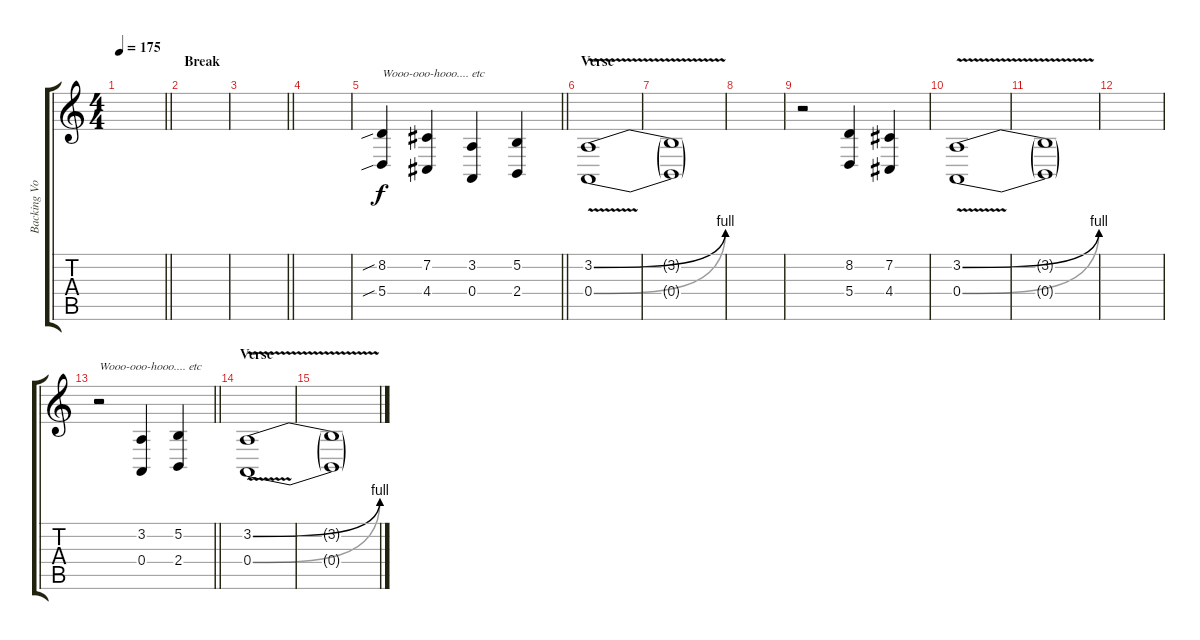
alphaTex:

\track ("Backing Vocals" "Backing Vo") {instrument choiraahs}
\staff {score tabs}
\tuning (B3 Gb3 D3 A2 E2 B1) {hide}
\ts (4 4)
\tempo 175
\clef g2
\barLineRight lightlight
\ks c
|
\section ("" "Break")
|
\barLineRight lightlight
|
|
\barLineRight lightlight
(8.2{sib} 5.4{sib}).4{txt "Wooo-ooo-hooo.... etc"} (7.2 4.4).4 (3.2 0.4).4 (5.2 2.4).4 |
\section ("" "Verse")
(3.2{be (bend 0 0 60 4)} 0.4{be (bend 0 0 60 4) v}).1 |
(3.2{t} 0.4{t}).1 |
|
r.2 (8.2 5.4).4 (7.2 4.4).4 |
(3.2{be (bend 0 0 60 4)} 0.4{be (bend 0 0 60 4) v}).1 |
(3.2{t} 0.4{t}).1 |
|
\barLineRight lightlight
r.2{txt "Wooo-ooo-hooo.... etc"} (3.2 0.4).4 (5.2 2.4).4 |
\section ("" "Verse")
(3.2{be (bend 0 0 60 4)} 0.4{be (bend 0 0 60 4) v}).1 |
(3.2{t} 0.4{t}).1
